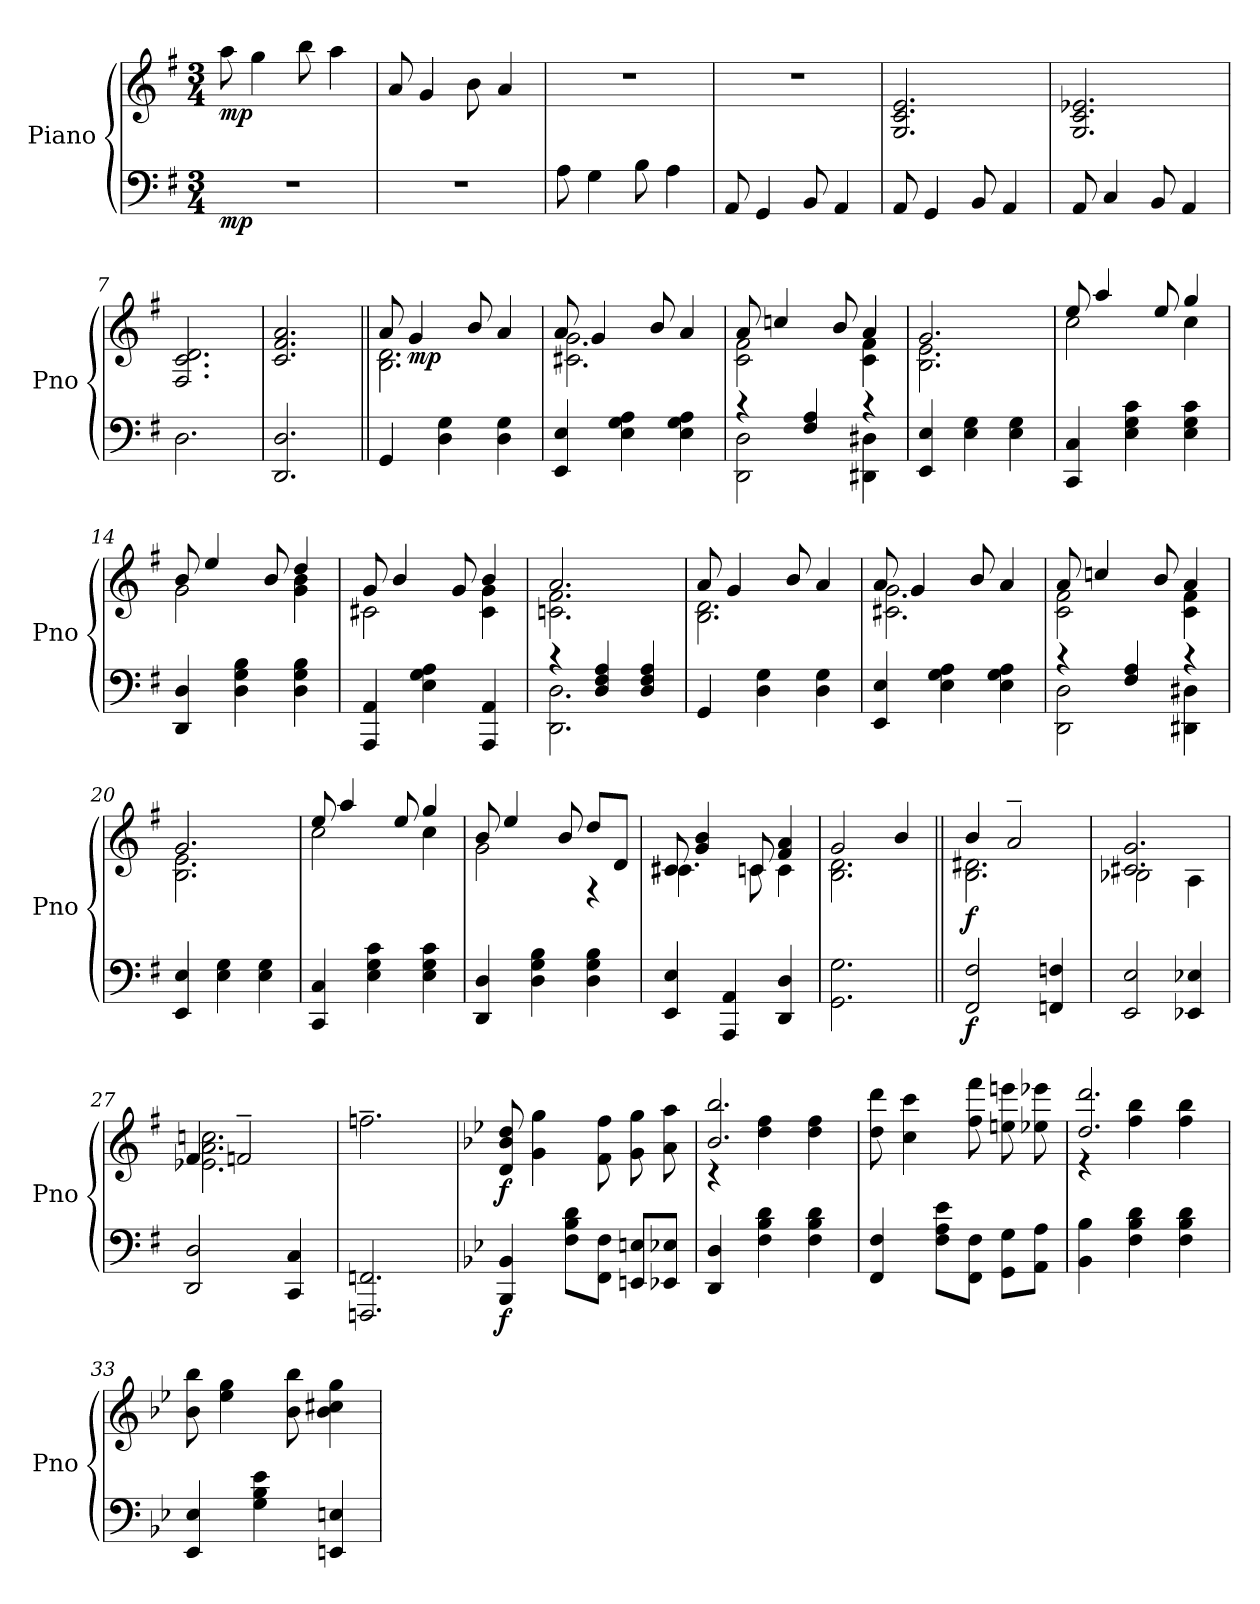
**kern	**dynam	**kern	**dynam
*part2	*part2	*part1	*part1
*staff2	*staff2	*staff1	*staff1
*I"Piano	*	*I"Piano	*
*I'Pno	*	*I'Pno	*
*clefF4	*	*clefG2	*
*k[f#]	*	*k[f#]	*
*M3/4	*	*M3/4	*
*MM144	*	*MM144	*
=1	=1	=1	=1
!	!LO:DY:b	!	!LO:DY:b
2.r	mp	8aa\	mp
.	.	4gg\	.
.	.	8bb\	.
.	.	4aa\	.
=2	=2	=2	=2
2.r	.	8a/	.
.	.	4g/	.
.	.	8b\	.
.	.	4a/	.
=3	=3	=3	=3
8A\	.	2.r	.
4G\	.	.	.
8B\	.	.	.
4A\	.	.	.
=4	=4	=4	=4
8AA/	.	2.r	.
4GG/	.	.	.
8BB/	.	.	.
4AA/	.	.	.
=5	=5	=5	=5
8AA/	.	2.G/ 2.c/ 2.e/	.
4GG/	.	.	.
8BB/	.	.	.
4AA/	.	.	.
=6	=6	=6	=6
8AA/	.	2.G/ 2.c/ 2.e-X/	.
4C/	.	.	.
8BB/	.	.	.
4AA/	.	.	.
!!LO:LB:g=z
=7	=7	=7	=7
2.D\	.	2.F#/ 2.c/ 2.d/	.
=8	=8	=8	=8
2.DD/ 2.D/	.	2.c/ 2.f#/ 2.a/	.
=9||	=9||	=9||	=9||
*	*	*^	*
4GG/	.	8a/	2.B\ 2.d\	.
!	!	!	!	!LO:DY:b
.	.	4g/	.	mp
4D\ 4G\	.	.	.	.
.	.	8b/	.	.
4D\ 4G\	.	4a/	.	.
=10!|	=10!|	=10!|	=10!|	=10!|
4EE/ 4E/	.	8a/	2.c#X\ 2.g\	.
.	.	4g/	.	.
4E\ 4G\ 4A\	.	.	.	.
.	.	8b/	.	.
4E\ 4G\ 4A\	.	4a/	.	.
=11	=11	=11	=11	=11
*^	*	*	*	*
4r	2DD\ 2D\	.	8a/	2c\ 2f#\	.
.	.	.	4ccn/	.	.
4F#/ 4A/	.	.	.	.	.
.	.	.	8b/	.	.
4r	4DD#X\ 4D#X\	.	4a/	4c\ 4f#\	.
*v	*v	*	*	*	*
=12	=12	=12	=12	=12
4EE/ 4E/	.	2.g/	2.B\ 2.e\	.
4E\ 4G\	.	.	.	.
4E\ 4G\	.	.	.	.
=13	=13	=13	=13	=13
4CC/ 4C/	.	8ee/	2cc\	.
.	.	4aa/	.	.
4E\ 4G\ 4c\	.	.	.	.
.	.	8ee/	.	.
4E\ 4G\ 4c\	.	4gg/	4cc\	.
!!LO:LB:g=z	!!
=14	=14	=14	=14	=14
4DD/ 4D/	.	8b/	2g\	.
.	.	4ee/	.	.
4D\ 4G\ 4B\	.	.	.	.
.	.	8b/	.	.
4D\ 4G\ 4B\	.	4dd/	4g\ 4b\	.
=15	=15	=15	=15	=15
4AAA/ 4AA/	.	8g/	2c#X\	.
.	.	4b/	.	.
4E\ 4G\ 4A\	.	.	.	.
.	.	8g/	.	.
4AAA/ 4AA/	.	4b/	4c#\ 4g\	.
=16	=16	=16	=16	=16
*^	*	*	*	*
4r	2.DD\ 2.D\	.	2.a/	2.cn\ 2.f#\	.
4D/ 4F#/ 4A/	.	.	.	.	.
4D/ 4F#/ 4A/	.	.	.	.	.
*v	*v	*	*	*	*
=17	=17	=17	=17	=17
4GG/	.	8a/	2.B\ 2.d\	.
.	.	4g/	.	.
4D\ 4G\	.	.	.	.
.	.	8b/	.	.
4D\ 4G\	.	4a/	.	.
=18	=18	=18	=18	=18
4EE/ 4E/	.	8a/	2.c#X\ 2.g\	.
.	.	4g/	.	.
4E\ 4G\ 4A\	.	.	.	.
.	.	8b/	.	.
4E\ 4G\ 4A\	.	4a/	.	.
=19	=19	=19	=19	=19
*^	*	*	*	*
4r	2DD\ 2D\	.	8a/	2c\ 2f#\	.
.	.	.	4ccn/	.	.
4F#/ 4A/	.	.	.	.	.
.	.	.	8b/	.	.
4r	4DD#X\ 4D#X\	.	4a/	4c\ 4f#\	.
*v	*v	*	*	*	*
!!LO:LB:g=z	!!
=20	=20	=20	=20	=20
4EE/ 4E/	.	2.g/	2.B\ 2.e\	.
4E\ 4G\	.	.	.	.
4E\ 4G\	.	.	.	.
=21	=21	=21	=21	=21
4CC/ 4C/	.	8ee/	2cc\	.
.	.	4aa/	.	.
4E\ 4G\ 4c\	.	.	.	.
.	.	8ee/	.	.
4E\ 4G\ 4c\	.	4gg/	4cc\	.
=22	=22	=22	=22	=22
4DD/ 4D/	.	8b/	2g\	.
.	.	4ee/	.	.
4D\ 4G\ 4B\	.	.	.	.
.	.	8b/	.	.
4D\ 4G\ 4B\	.	8dd/L	4r	.
.	.	8d/J	.	.
=23	=23	=23	=23	=23
4EE/ 4E/	.	8c#X/	4.c#\	.
.	.	4g/ 4b/	.	.
4AAA/ 4AA/	.	.	.	.
.	.	8cn/	8c\	.
4DD/ 4D/	.	4f#/ 4a/	4c\	.
=24	=24	=24	=24	=24
2.GG\ 2.G\	.	2g/	2.B\ 2.d\	.
.	.	4b/	.	.
=25||	=25||	=25||	=25||	=25||
!	!LO:DY:b	!	!	!LO:DY:b
2FF#/ 2F#/	f	4b/	2.B\ 2.d#X\	f
.	.	2a~/	.	.
4FFn/ 4Fn/	.	.	.	.
=26	=26	=26	=26	=26
2EE/ 2E/	.	2.c#X/ 2.g/	2B-X\	.
4EE-X/ 4E-X/	.	.	4A\	.
!!LO:LB:g=z	!!
=27	=27	=27	=27	=27
2DD/ 2D/	.	4f#/	2.e-X\ 2.a\ 2.ccn\	.
.	.	2fn~/	.	.
4CC/ 4C/	.	.	.	.
*	*	*v	*v	*
=28	=28	=28	=28
2.FFFn/ 2.FFn/	.	2.ffn~\	.
=29	=29	=29	=29
*k[b-e-]	*	*k[b-e-]	*
!	!LO:DY:b	!	!LO:DY:b
4BBB-/ 4BB-/	f	8d/ 8b-/ 8dd/	f
.	.	4g\ 4gg\	.
8F\ 8B-\ 8d\L	.	.	.
8FF\ 8F\J	.	8f\ 8ff\	.
8EEn/ 8En/L	.	8g\ 8gg\	.
8EE-X/ 8E-X/J	.	8a\ 8aa\	.
=30	=30	=30	=30
*	*	*^	*
4DD/ 4D/	.	2.b-/ 2.bb-/	4r	.
4F\ 4B-\ 4d\	.	.	4dd\ 4ff\	.
4F\ 4B-\ 4d\	.	.	4dd\ 4ff\	.
*	*	*v	*v	*
=31	=31	=31	=31
4FF/ 4F/	.	8dd\ 8ddd\	.
.	.	4cc\ 4ccc\	.
8F\ 8A\ 8e-\L	.	.	.
8FF\ 8F\J	.	8ff\ 8fff\	.
8GG\ 8G\L	.	8een\ 8eeen\	.
8AA\ 8A\J	.	8ee-X\ 8eee-X\	.
=32	=32	=32	=32
*	*	*^	*
4BB-\ 4B-\	.	2.dd/ 2.ddd/	4r	.
4F\ 4B-\ 4d\	.	.	4ff\ 4bb-\	.
4F\ 4B-\ 4d\	.	.	4ff\ 4bb-\	.
*	*	*v	*v	*
!!LO:LB:g=z
=33	=33	=33	=33
4EE-/ 4E-/	.	8b-\ 8bb-\	.
.	.	4ee-\ 4gg\	.
4G\ 4B-\ 4e-\	.	.	.
.	.	8b-\ 8bb-\	.
4EEn/ 4En/	.	4b-\ 4cc#X\ 4gg\	.
=	=	=	=
*-	*-	*-	*-
